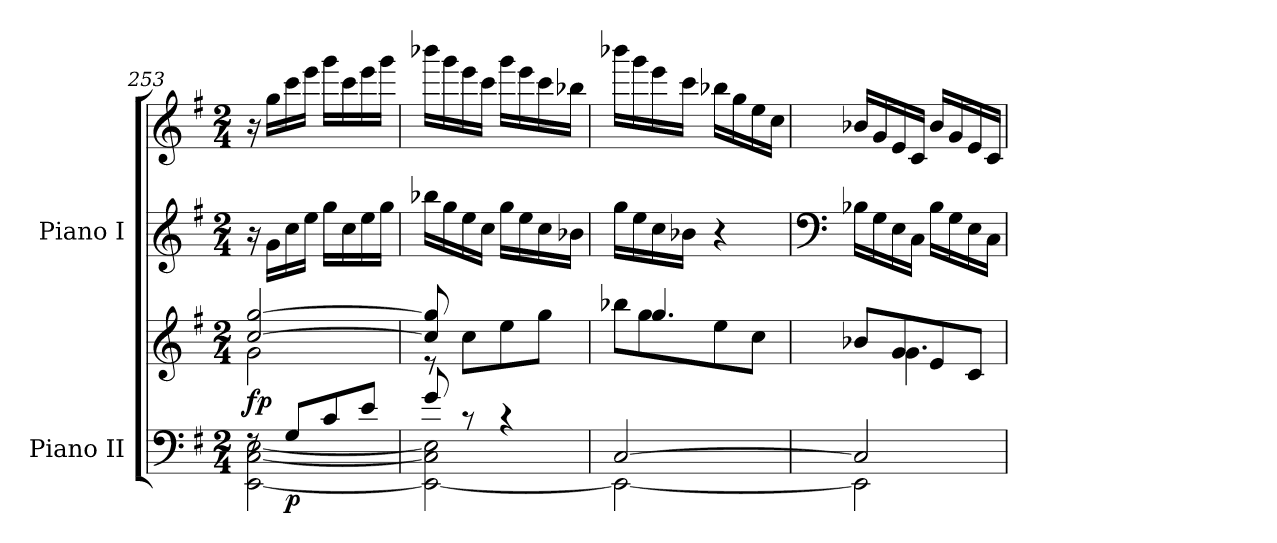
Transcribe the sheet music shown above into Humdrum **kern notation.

**kern	**kern	**dynam	**kern	**kern
*part2	*part2	*part2	*part1	*part1
*staff4	*staff3	*staff3/4	*staff2	*staff1
*I"Piano II	*	*	*I"Piano I	*
*I'Pno. II	*	*	*I'Pno. I	*
*clefF4	*clefG2	*	*clefG2	*clefG2
*k[f#]	*k[f#]	*	*k[f#]	*k[f#]
*M2/4	*M2/4	*	*M2/4	*M2/4
=253	=253	=253	=253	=253
*^	*^	*	*	*
!	!	!	!	!LO:DY:b	!	!
8rF	[2EE!\ [2C!\ [2E!\	[2cc!/ [2gg!/	2g!\	fp	16r	16r
.	.	.	.	.	16g\LL	16gg\LL
!	!	!	!	!LO:DY:b=2	!	!
8G!/L	.	.	.	p	16cc\	16ccc\
.	.	.	.	.	16ee\JJ	16eee\JJ
8c!/	.	.	.	.	16gg\LL	16ggg\LL
.	.	.	.	.	16cc\	16ccc\
8e!/J	.	.	.	.	16ee\	16eee\
.	.	.	.	.	16gg\JJ	16ggg\JJ
!!LO:LB:g=z
=254	=254	=254	=254	=254	=254	=254
8g!/	2EE!\_ 2C!\] 2E!\]	8cc!/] 8gg!/]	8r	.	16bb-X\LL	16bbb-X\LL
.	.	.	.	.	16gg\	16ggg\
8r	.	8rffyy	8cc!\L	.	16ee\	16eee\
.	.	.	.	.	16cc\JJ	16ccc\JJ
4r	.	4rffyy	8ee!\	.	16gg\LL	16ggg\LL
.	.	.	.	.	16ee\	16eee\
.	.	.	8gg!\J	.	16cc\	16ccc\
.	.	.	.	.	16b-X\JJ	16bb-X\JJ
=255	=255	=255	=255	=255	=255	=255
[2C!/	2EE!\_	8rcccyy	8bb-X!\L	.	16gg\LL	16bbb-X\LL
.	.	.	.	.	16ee\	16ggg\
.	.	4.gg!/	8gg!\	.	16cc\	16eee\
.	.	.	.	.	16b-X\JJ	16ccc\JJ
.	.	.	8ee!\	.	4r	16bb-X\LL
.	.	.	.	.	.	16gg\
.	.	.	8cc!\J	.	.	16ee\
.	.	.	.	.	.	16cc\JJ
=256	=256	=256	=256	=256	=256	=256
*	*	*	*	*	*clefF4	*
2C!/]	2EE!\]	8b-X!/L	8ryy	.	16B-X\LL	16b-X/LL
.	.	.	.	.	16G\	16g/
.	.	8g!/	4.g!\	.	16E\	16e/
.	.	.	.	.	16C\JJ	16c/JJ
.	.	8e!/	.	.	16B-\LL	16b-/LL
.	.	.	.	.	16G\	16g/
.	.	8c!/J	.	.	16E\	16e/
.	.	.	.	.	16C\JJ	16c/JJ
*v	*v	*	*	*	*	*
*	*v	*v	*	*	*
=	=	=	=	=
*-	*-	*-	*-	*-
